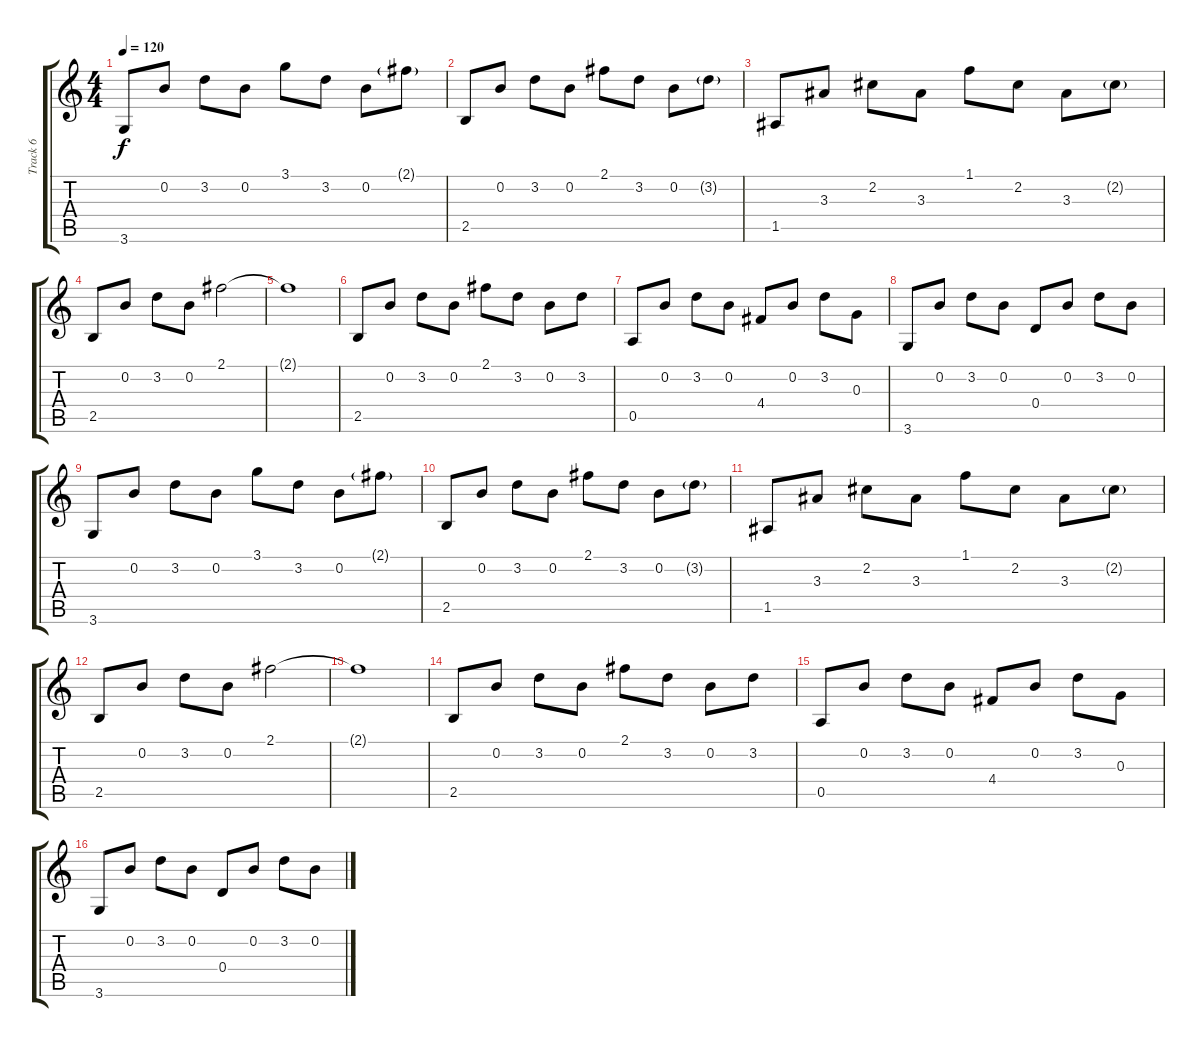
\track ("Track 6" "Track 6") {instrument acousticguitarsteel}
\staff {score tabs}
\tuning (E4 B3 G3 D3 A2 E2) {hide}
\ts (4 4)
\tempo 120
\clef g2
\ks c
3.6.8{dy f} 0.2.8 3.2.8 0.2.8 3.1.8 3.2.8 0.2.8 2.1{g}.8 |
2.5.8 0.2.8 3.2.8 0.2.8 2.1.8 3.2.8 0.2.8 3.2{g}.8 |
1.5.8 3.3.8 2.2.8 3.3.8 1.1.8 2.2.8 3.3.8 2.2{g}.8 |
2.5.8 0.2.8 3.2.8 0.2.8 2.1.2 |
2.1{t}.1 |
2.5.8 0.2.8 3.2.8 0.2.8 2.1.8 3.2.8 0.2.8 3.2.8 |
0.5.8 0.2.8 3.2.8 0.2.8 4.4.8 0.2.8 3.2.8 0.3.8 |
3.6.8 0.2.8 3.2.8 0.2.8 0.4.8 0.2.8 3.2.8 0.2.8 |
3.6.8 0.2.8 3.2.8 0.2.8 3.1.8 3.2.8 0.2.8 2.1{g}.8 |
2.5.8 0.2.8 3.2.8 0.2.8 2.1.8 3.2.8 0.2.8 3.2{g}.8 |
1.5.8 3.3.8 2.2.8 3.3.8 1.1.8 2.2.8 3.3.8 2.2{g}.8 |
2.5.8 0.2.8 3.2.8 0.2.8 2.1.2 |
2.1{t}.1 |
2.5.8 0.2.8 3.2.8 0.2.8 2.1.8 3.2.8 0.2.8 3.2.8 |
0.5.8 0.2.8 3.2.8 0.2.8 4.4.8 0.2.8 3.2.8 0.3.8 |
3.6.8 0.2.8 3.2.8 0.2.8 0.4.8 0.2.8 3.2.8 0.2.8
